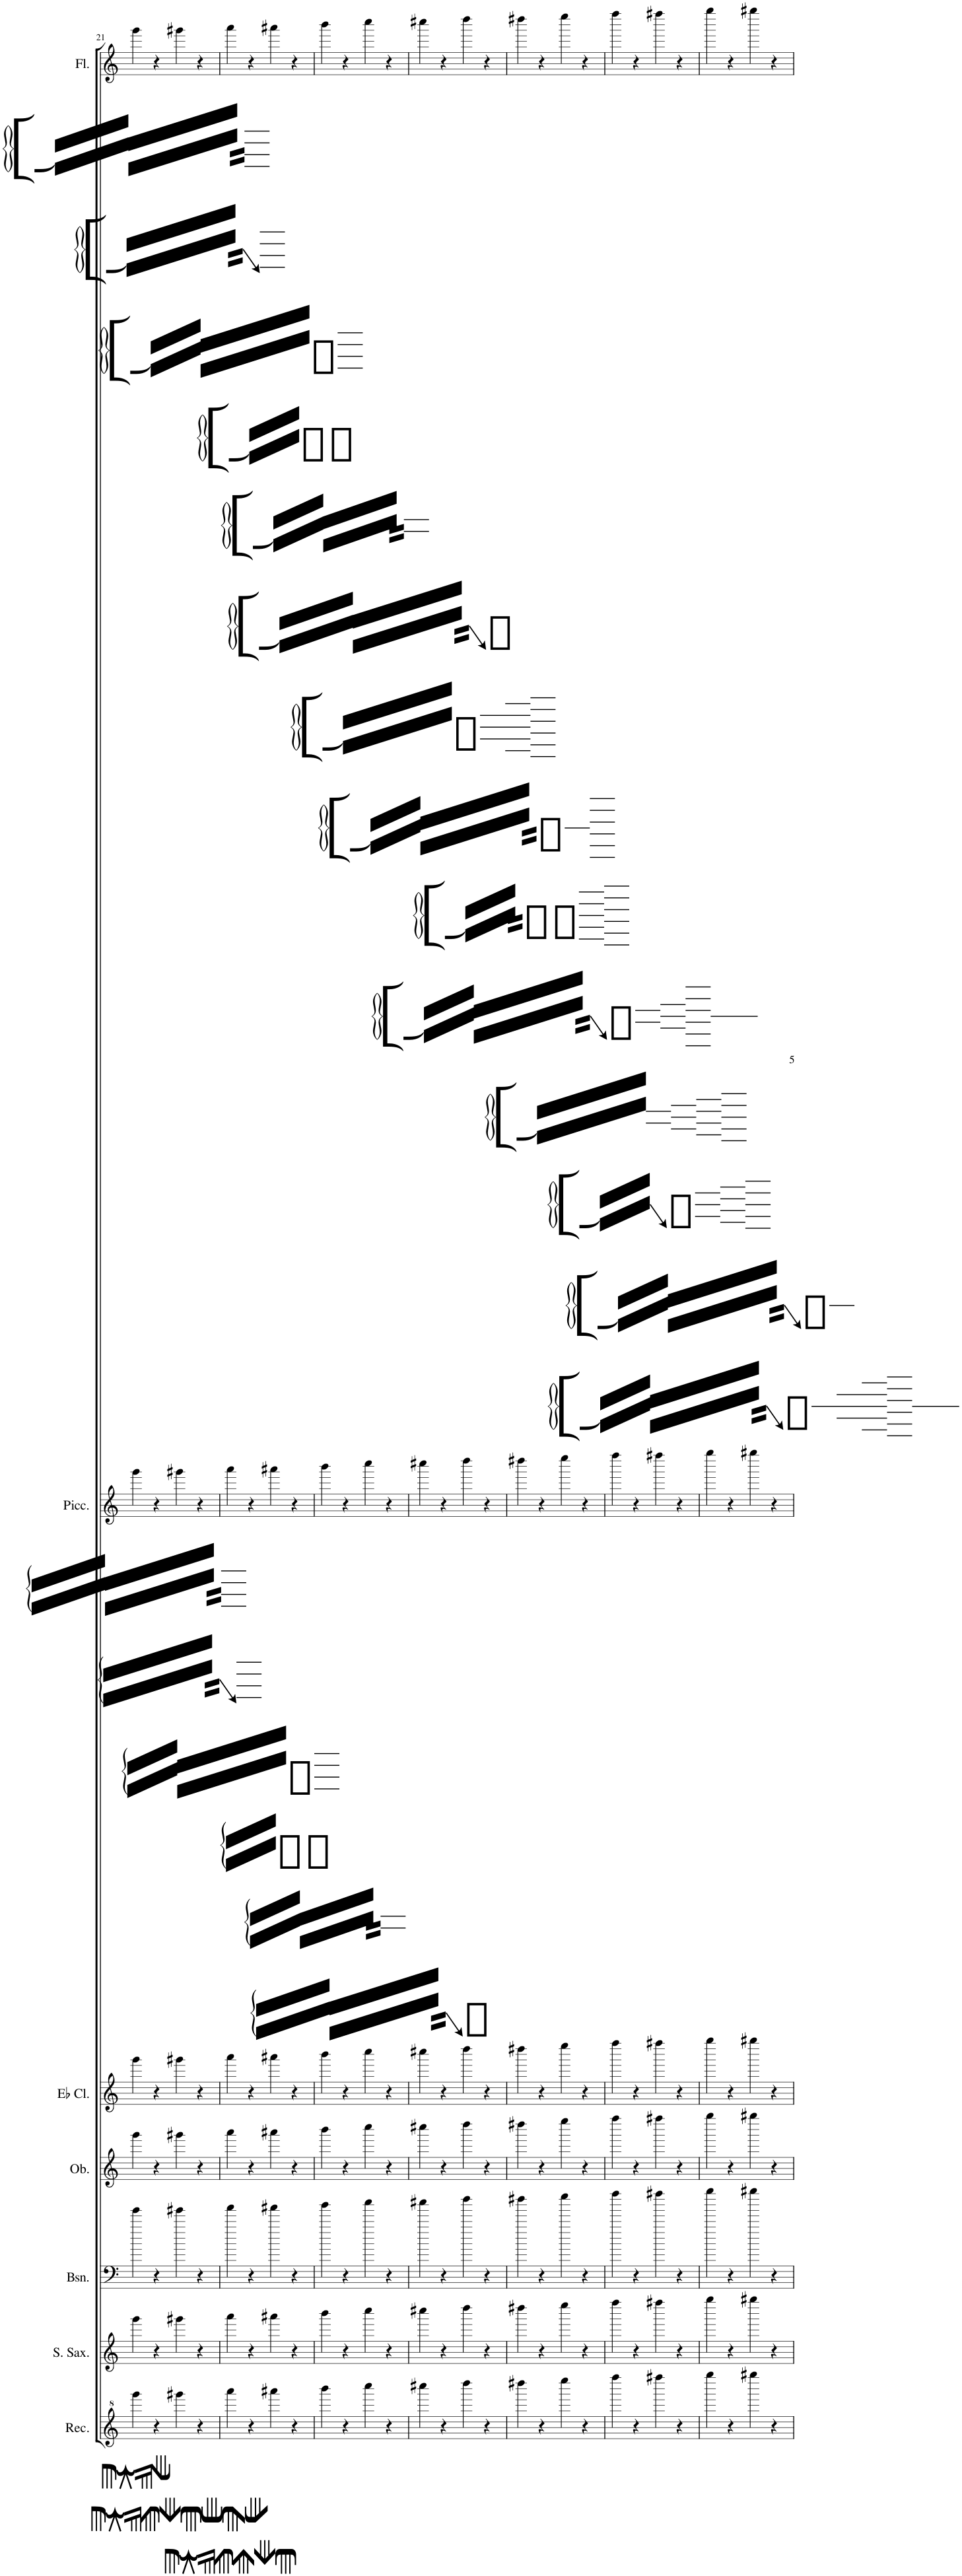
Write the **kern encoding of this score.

**kern	**kern	**kern	**kern	**kern	**kern	**kern
*part7	*part6	*part5	*part4	*part3	*part2	*part1
*staff7	*staff6	*staff5	*staff4	*staff3	*staff2	*staff1
*I"Recorder	*I"Soprano Saxophone	*I"Bassoon	*I"Oboe	*I"Eb Clarinet	*I"Piccolo	*I"Flute
*I'Rec.	*I'S. Sax.	*I'Bsn.	*I'Ob.	*I'Eb Cl.	*I'Picc.	*I'Fl.
!!LO:PB:g=z
*clefG^2	*clefG2	*clefF4	*clefG2	*clefG2	*clefG2	*clefG2
*	*Trd1c2	*	*	*Trd-2c-3	*Trd-7c-12	*
*k[]	*k[]	*k[]	*k[]	*k[]	*k[]	*k[]
*M4/4	*M4/4	*M4/4	*M4/4	*M4/4	*M4/4	*M4/4
=21	=21	=21	=21	=21	=21	=21
4gggg<\	4ggg\	4ggg\	4ggg\	4ggg\	4ggg<\	4ggg<\
4r	4r	4r	4r	4r	4r	4r
4gggg#X<\	4ggg#X\	4ggg#X\	4ggg#X\	4ggg#X\	4ggg#X<\	4ggg#X<\
4r	4r	4r	4r	4r	4r	4r
=22	=22	=22	=22	=22	=22	=22
4aaaa<\	4aaa\	4aaa\	4aaa\	4aaa\	4aaa<\	4aaa<\
4r	4r	4r	4r	4r	4r	4r
4aaaa#X\	4aaa#X\	4aaa#X\	4aaa#X\	4aaa#X\	4aaa#X<\	4aaa#X<\
4r	4r	4r	4r	4r	4r	4r
=23	=23	=23	=23	=23	=23	=23
4bbbb\	4bbb\	4bbb\	4bbb\	4bbb\	4bbb<\	4bbb<\
4r	4r	4r	4r	4r	4r	4r
4ccccc\	4cccc\	4cccc\	4cccc\	4cccc\	4cccc<\	4cccc<\
4r	4r	4r	4r	4r	4r	4r
=24	=24	=24	=24	=24	=24	=24
4ccccc#X\	4cccc#X\	4cccc#X\	4cccc#X\	4cccc#X\	4cccc#X\	4cccc#X<\
4r	4r	4r	4r	4r	4r	4r
4ddddd\	4dddd\	4dddd\	4dddd\	4dddd\	4dddd\	4dddd<\
4r	4r	4r	4r	4r	4r	4r
=25	=25	=25	=25	=25	=25	=25
4ddddd#X\	4dddd#X\	4dddd#X\	4dddd#X\	4dddd#X\	4dddd#X\	4dddd#X<\
4r	4r	4r	4r	4r	4r	4r
4eeeee\	4eeee\	4eeee\	4eeee\	4eeee\	4eeee\	4eeee<\
4r	4r	4r	4r	4r	4r	4r
=26	=26	=26	=26	=26	=26	=26
4fffff\	4ffff\	4ffff\	4ffff\	4ffff\	4ffff\	4ffff<\
4r	4r	4r	4r	4r	4r	4r
4fffff#X\	4ffff#X\	4ffff#X\	4ffff#X\	4ffff#X\	4ffff#X\	4ffff#X<\
4r	4r	4r	4r	4r	4r	4r
=27	=27	=27	=27	=27	=27	=27
4ggggg\	4gggg\	4gggg\	4gggg\	4gggg\	4gggg\	4gggg<\
4r	4r	4r	4r	4r	4r	4r
4ggggg#X\	4gggg#X\	4gggg#X\	4gggg#X\	4gggg#X\	4gggg#X\	4gggg#X<\
4r	4r	4r	4r	4r	4r	4r
=	=	=	=	=	=	=
*-	*-	*-	*-	*-	*-	*-
